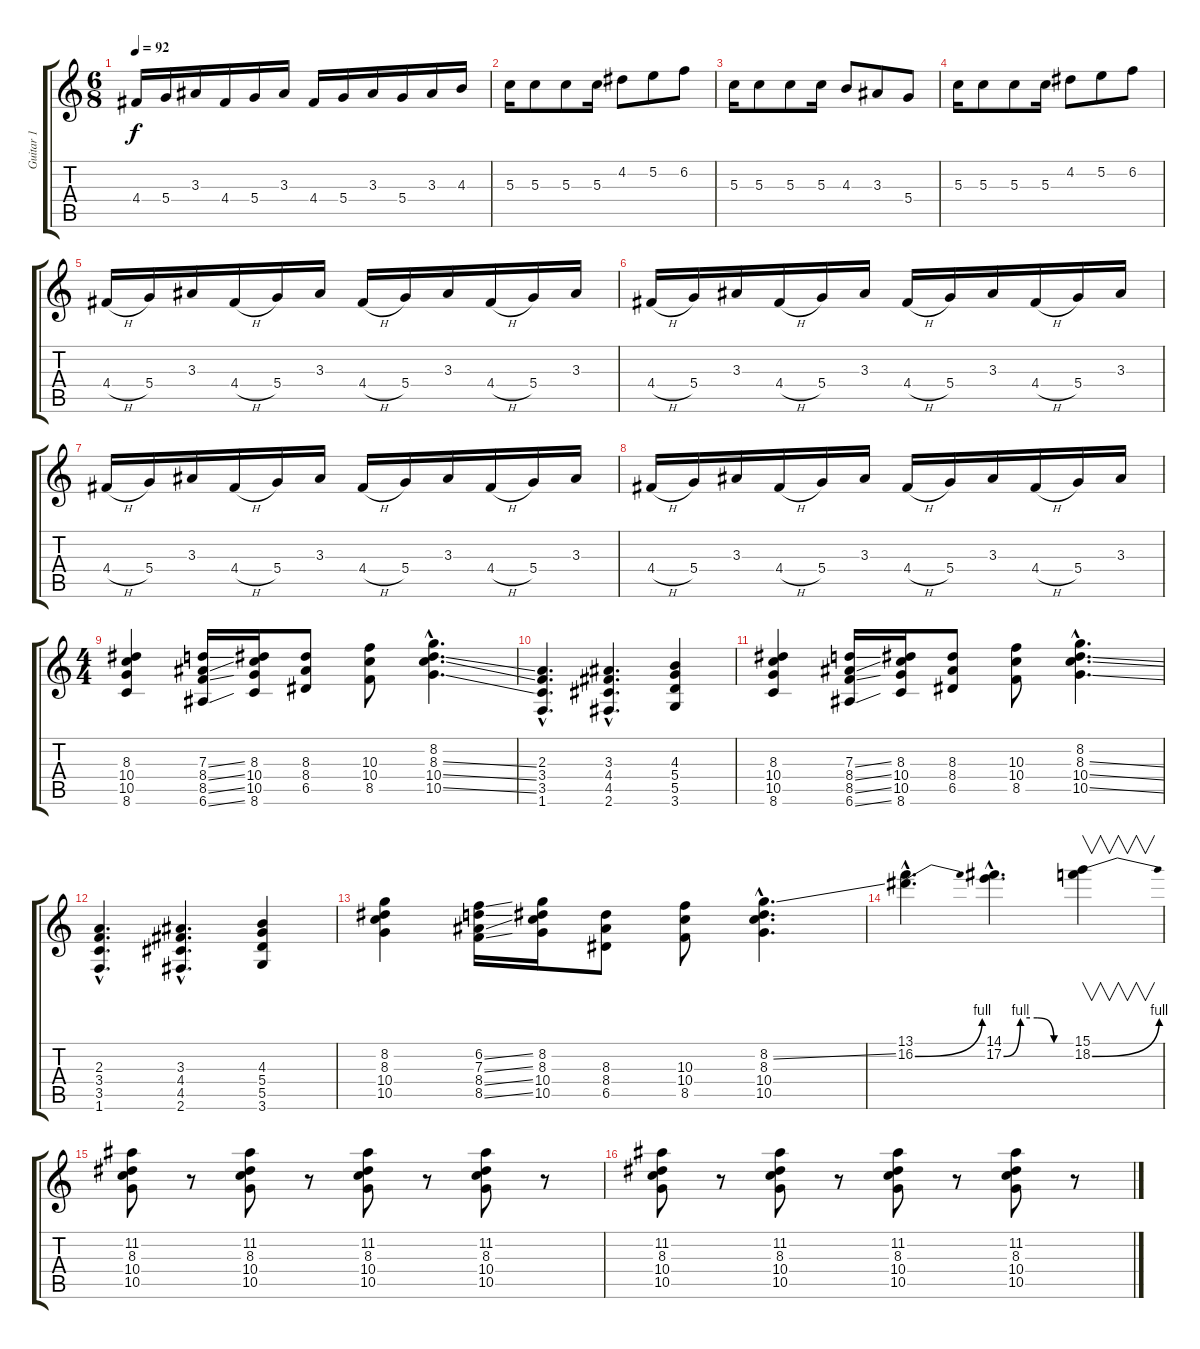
\track ("Guitar 1" "Guitar 1") {instrument overdrivenguitar}
\staff {score tabs}
\tuning (E4 B3 G3 D3 A2 E2) {hide}
\ts (6 8)
\tempo 92
\clef g2
\ks c
4.4.16{dy f} 5.4.16 3.3.16 4.4.16 5.4.16 3.3.16 4.4.16 5.4.16 3.3.16 5.4.16 3.3.16 4.3.16 |
5.3.16 5.3.8 5.3.8 5.3.16 4.2.8 5.2.8 6.2.8 |
5.3.16 5.3.8 5.3.8 5.3.16 4.3.8 3.3.8 5.4.8 |
5.3.16 5.3.8 5.3.8 5.3.16 4.2.8 5.2.8 6.2.8 |
4.4{h}.16 5.4.16 3.3.16 4.4{h}.16 5.4.16 3.3.16 4.4{h}.16 5.4.16 3.3.16 4.4{h}.16 5.4.16 3.3.16 |
4.4{h}.16 5.4.16 3.3.16 4.4{h}.16 5.4.16 3.3.16 4.4{h}.16 5.4.16 3.3.16 4.4{h}.16 5.4.16 3.3.16 |
4.4{h}.16 5.4.16 3.3.16 4.4{h}.16 5.4.16 3.3.16 4.4{h}.16 5.4.16 3.3.16 4.4{h}.16 5.4.16 3.3.16 |
4.4{h}.16 5.4.16 3.3.16 4.4{h}.16 5.4.16 3.3.16 4.4{h}.16 5.4.16 3.3.16 4.4{h}.16 5.4.16 3.3.16 |
\ts (4 4)
(8.3 10.4 10.5 8.6).4 (7.3{ss} 8.4{ss} 8.5{ss} 6.6{ss}).16 (8.3 10.4 10.5 8.6).16 (8.3 8.4 6.5).8 (10.3 10.4 8.5).8 (8.2{hac} 8.3{ss hac} 10.4{ss hac} 10.5{ss hac}).4{d} |
(2.3{hac} 3.4{hac} 3.5{hac} 1.6{hac}).4{d} (3.3{hac} 4.4{hac} 4.5{hac} 2.6{hac}).4{d} (4.3 5.4 5.5 3.6).4 |
(8.3 10.4 10.5 8.6).4 (7.3{ss} 8.4{ss} 8.5{ss} 6.6{ss}).16 (8.3 10.4 10.5 8.6).16 (8.3 8.4 6.5).8 (10.3 10.4 8.5).8 (8.2{hac} 8.3{ss hac} 10.4{ss hac} 10.5{ss hac}).4{d} |
(2.3{hac} 3.4{hac} 3.5{hac} 1.6{hac}).4{d} (3.3{hac} 4.4{hac} 4.5{hac} 2.6{hac}).4{d} (4.3 5.4 5.5 3.6).4 |
(8.2 8.3 10.4 10.5).4 (6.2{ss} 7.3{ss} 8.4{ss} 8.5{ss}).16 (8.2 8.3 10.4 10.5).16 (8.3 8.4 6.5).8 (10.3 10.4 8.5).8 (8.2{ss hac} 8.3{hac} 10.4{hac} 10.5{hac}).4{d} |
(13.1{hac} 16.2{be (bend 0 0 60 4) hac}).4{d} (14.1{hac} 17.2{be (custom 0 0 15 4 30 4 45 0 60 0) hac}).4{d} (15.1 18.2{be (bend 0 0 60 4)}).4{v} |
(11.2 8.3 10.4 10.5).8 r.8 (11.2 8.3 10.4 10.5).8 r.8 (11.2 8.3 10.4 10.5).8 r.8 (11.2 8.3 10.4 10.5).8 r.8 |
(11.2 8.3 10.4 10.5).8 r.8 (11.2 8.3 10.4 10.5).8 r.8 (11.2 8.3 10.4 10.5).8 r.8 (11.2 8.3 10.4 10.5).8 r.8
